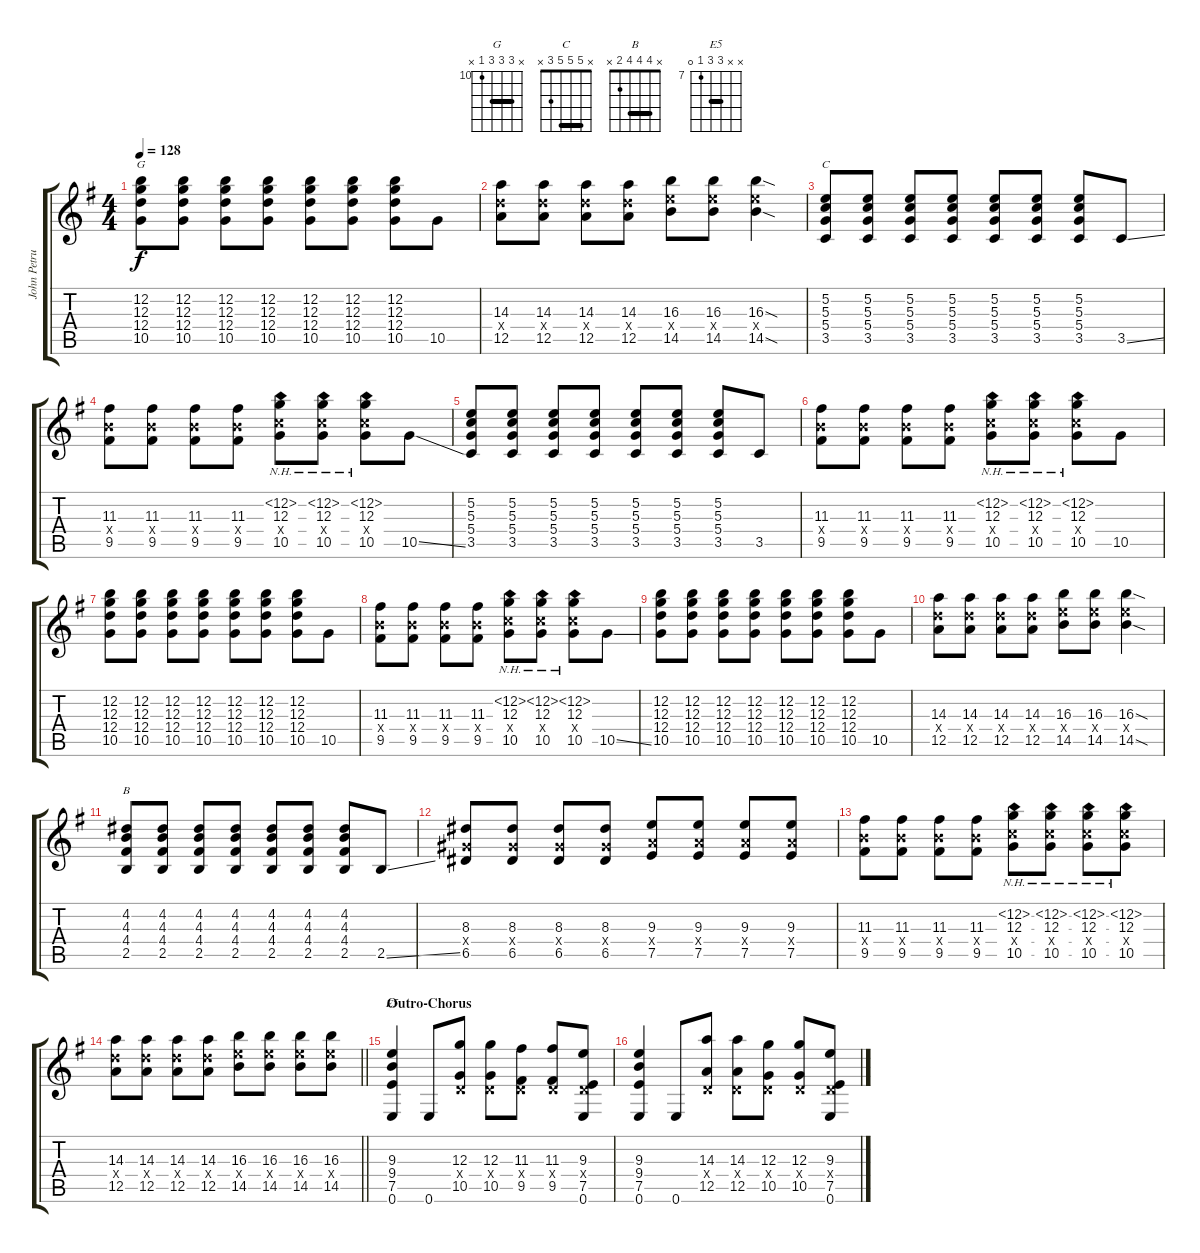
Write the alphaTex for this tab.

\track ("John Petrucci (Rhythm)" "John Petru") {instrument distortionguitar}
\staff {score tabs}
\tuning (E4 B3 G3 D3 A2 E2) {hide}
\chord ("G" x 12 12 12 10 x) {firstfret 10 barre 12}
\chord ("C" x 5 5 5 3 x) {barre 5}
\chord ("B" x 4 4 4 2 x) {barre 4}
\chord ("E5" x x 9 9 7 0) {firstfret 7 barre 9}
\ts (4 4)
\tempo 128
\clef g2
\ks eminor
(12.2 12.3 12.4 10.5).8{ch "G" dy f} (12.2 12.3 12.4 10.5).8 (12.2 12.3 12.4 10.5).8 (12.2 12.3 12.4 10.5).8 (12.2 12.3 12.4 10.5).8 (12.2 12.3 12.4 10.5).8 (12.2 12.3 12.4 10.5).8 10.5.8 |
(14.3 12.4{x} 12.5).8 (14.3 12.4{x} 12.5).8 (14.3 12.4{x} 12.5).8 (14.3 12.4{x} 12.5).8 (16.3 14.4{x} 14.5).8 (16.3 14.4{x} 14.5).8 (16.3{sod} 14.4{x} 14.5{sod}).4 |
(5.2 5.3 5.4 3.5).8{ch "C"} (5.2 5.3 5.4 3.5).8 (5.2 5.3 5.4 3.5).8 (5.2 5.3 5.4 3.5).8 (5.2 5.3 5.4 3.5).8 (5.2 5.3 5.4 3.5).8 (5.2 5.3 5.4 3.5).8 3.5{ss}.8 |
(11.3 9.4{x} 9.5).8 (11.3 9.4{x} 9.5).8 (11.3 9.4{x} 9.5).8 (11.3 9.4{x} 9.5).8 (12.2{nh} 12.3 10.4{x} 10.5).8 (12.2{nh} 12.3 10.4{x} 10.5).8 (12.2{nh} 12.3 10.4{x} 10.5).8 10.5{ss}.8 |
(5.2 5.3 5.4 3.5).8 (5.2 5.3 5.4 3.5).8 (5.2 5.3 5.4 3.5).8 (5.2 5.3 5.4 3.5).8 (5.2 5.3 5.4 3.5).8 (5.2 5.3 5.4 3.5).8 (5.2 5.3 5.4 3.5).8 3.5.8 |
(11.3 9.4{x} 9.5).8 (11.3 9.4{x} 9.5).8 (11.3 9.4{x} 9.5).8 (11.3 9.4{x} 9.5).8 (12.2{nh} 12.3 10.4{x} 10.5).8 (12.2{nh} 12.3 10.4{x} 10.5).8 (12.2{nh} 12.3 10.4{x} 10.5).8 10.5.8 |
(12.2 12.3 12.4 10.5).8 (12.2 12.3 12.4 10.5).8 (12.2 12.3 12.4 10.5).8 (12.2 12.3 12.4 10.5).8 (12.2 12.3 12.4 10.5).8 (12.2 12.3 12.4 10.5).8 (12.2 12.3 12.4 10.5).8 10.5.8 |
(11.3 9.4{x} 9.5).8 (11.3 9.4{x} 9.5).8 (11.3 9.4{x} 9.5).8 (11.3 9.4{x} 9.5).8 (12.2{nh} 12.3 10.4{x} 10.5).8 (12.2{nh} 12.3 10.4{x} 10.5).8 (12.2{nh} 12.3 10.4{x} 10.5).8 10.5{ss}.8 |
(12.2 12.3 12.4 10.5).8 (12.2 12.3 12.4 10.5).8 (12.2 12.3 12.4 10.5).8 (12.2 12.3 12.4 10.5).8 (12.2 12.3 12.4 10.5).8 (12.2 12.3 12.4 10.5).8 (12.2 12.3 12.4 10.5).8 10.5.8 |
(14.3 12.4{x} 12.5).8 (14.3 12.4{x} 12.5).8 (14.3 12.4{x} 12.5).8 (14.3 12.4{x} 12.5).8 (16.3 14.4{x} 14.5).8 (16.3 14.4{x} 14.5).8 (16.3{sod} 14.4{x} 14.5{sod}).4 |
(4.2 4.3 4.4 2.5).8{ch "B"} (4.2 4.3 4.4 2.5).8 (4.2 4.3 4.4 2.5).8 (4.2 4.3 4.4 2.5).8 (4.2 4.3 4.4 2.5).8 (4.2 4.3 4.4 2.5).8 (4.2 4.3 4.4 2.5).8 2.5{ss}.8 |
(8.3 6.4{x} 6.5).8 (8.3 6.4{x} 6.5).8 (8.3 6.4{x} 6.5).8 (8.3 6.4{x} 6.5).8 (9.3 7.4{x} 7.5).8 (9.3 7.4{x} 7.5).8 (9.3 7.4{x} 7.5).8 (9.3 7.4{x} 7.5).8 |
(11.3 9.4{x} 9.5).8 (11.3 9.4{x} 9.5).8 (11.3 9.4{x} 9.5).8 (11.3 9.4{x} 9.5).8 (12.2{nh} 12.3 10.4{x} 10.5).8 (12.2{nh} 12.3 10.4{x} 10.5).8 (12.2{nh} 12.3 10.4{x} 10.5).8 (12.2{nh} 12.3 10.4{x} 10.5).8 |
\barLineRight lightlight
(14.3 12.4{x} 12.5).8 (14.3 12.4{x} 12.5).8 (14.3 12.4{x} 12.5).8 (14.3 12.4{x} 12.5).8 (16.3 14.4{x} 14.5).8 (16.3 14.4{x} 14.5).8 (16.3 14.4{x} 14.5).8 (16.3 14.4{x} 14.5).8 |
\section ("" "Outro-Chorus")
(9.3 9.4 7.5 0.6).4{ch "E5"} 0.6.8 (12.3 0.4{x} 10.5).8 (12.3 0.4{x} 10.5).8 (11.3 0.4{x} 9.5).8 (11.3 0.4{x} 9.5).8 (9.3 0.4{x} 7.5 0.6).8 |
(9.3 9.4 7.5 0.6).4 0.6.8 (14.3 0.4{x} 12.5).8 (14.3 0.4{x} 12.5).8 (12.3 0.4{x} 10.5).8 (12.3 0.4{x} 10.5).8 (9.3 0.4{x} 7.5 0.6).8
